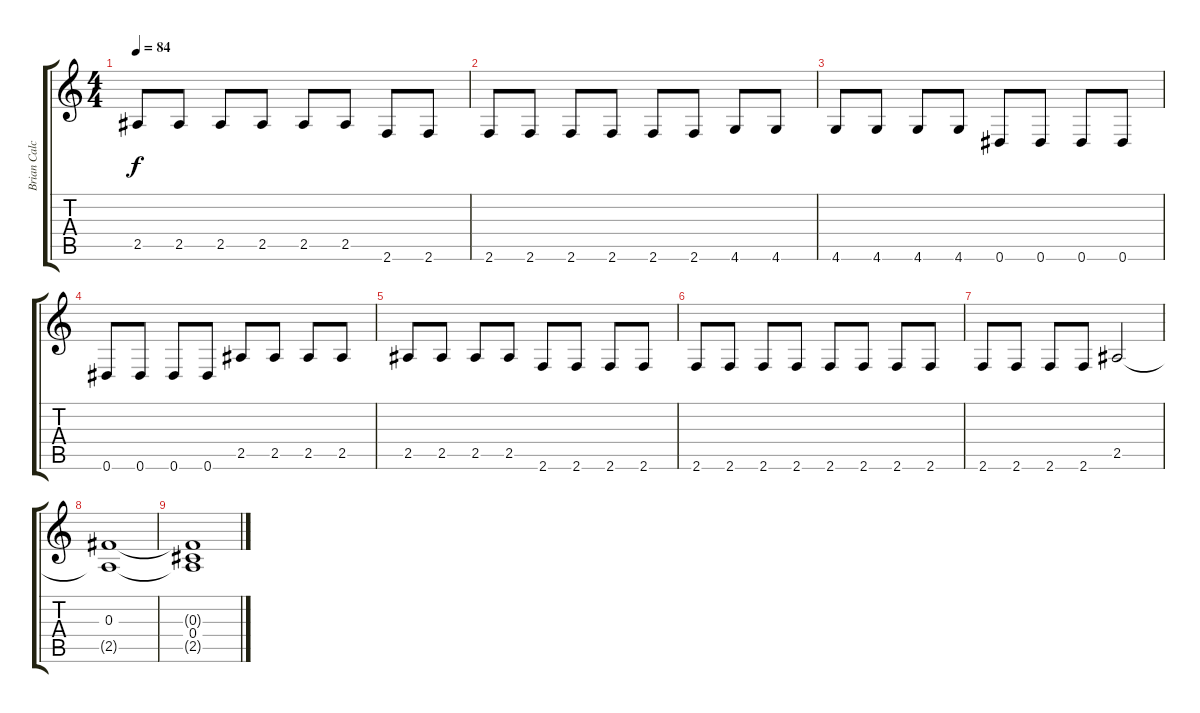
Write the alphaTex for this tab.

\track ("Brian Calcara" "Brian Calc") {instrument electricbasspick}
\staff {score tabs}
\tuning (Eb4 Bb3 Gb3 Db3 Ab2 Eb2) {hide}
\ts (4 4)
\tempo 84
\clef g2
\ks c
2.5.8{dy f} 2.5.8 2.5.8 2.5.8 2.5.8 2.5.8 2.6.8 2.6.8 |
2.6.8 2.6.8 2.6.8 2.6.8 2.6.8 2.6.8 4.6.8 4.6.8 |
4.6.8 4.6.8 4.6.8 4.6.8 0.6.8 0.6.8 0.6.8 0.6.8 |
0.6.8 0.6.8 0.6.8 0.6.8 2.5.8 2.5.8 2.5.8 2.5.8 |
2.5.8 2.5.8 2.5.8 2.5.8 2.6.8 2.6.8 2.6.8 2.6.8 |
2.6.8 2.6.8 2.6.8 2.6.8 2.6.8 2.6.8 2.6.8 2.6.8 |
2.6.8 2.6.8 2.6.8 2.6.8 2.5.2 |
(0.3 2.5{t}).1 |
(0.3{t} 0.4 2.5{t}).1
